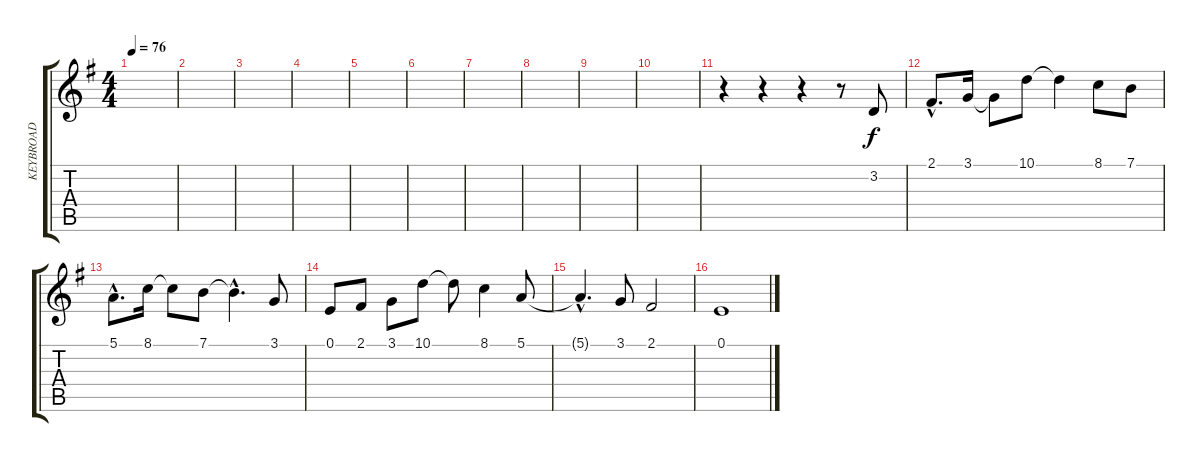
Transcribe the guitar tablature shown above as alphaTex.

\track ("KEYBROAD" "KEYBROAD") {instrument electricgrandpiano}
\staff {score tabs}
\tuning (E4 B3 G3 D3 A2 E2) {hide}
\ts (4 4)
\tempo 76
\clef g2
\ks eminor
|
|
|
|
|
|
|
|
|
|
r.4{instrument electricgrandpiano} r.4 r.4 r.8 3.2.8 |
2.1{hac}.8{d} 3.1.16 3.1{t}.8 10.1.8 10.1{t}.4 8.1.8 7.1.8 |
5.1{hac}.8{d} 8.1.16 8.1{t}.8 7.1.8 7.1{hac t}.4{d} 3.1.8 |
0.1.8 2.1.8 3.1.8 10.1.8 10.1{t}.8 8.1.4 5.1.8 |
5.1{hac t}.4{d} 3.1.8 2.1.2 |
0.1.1
